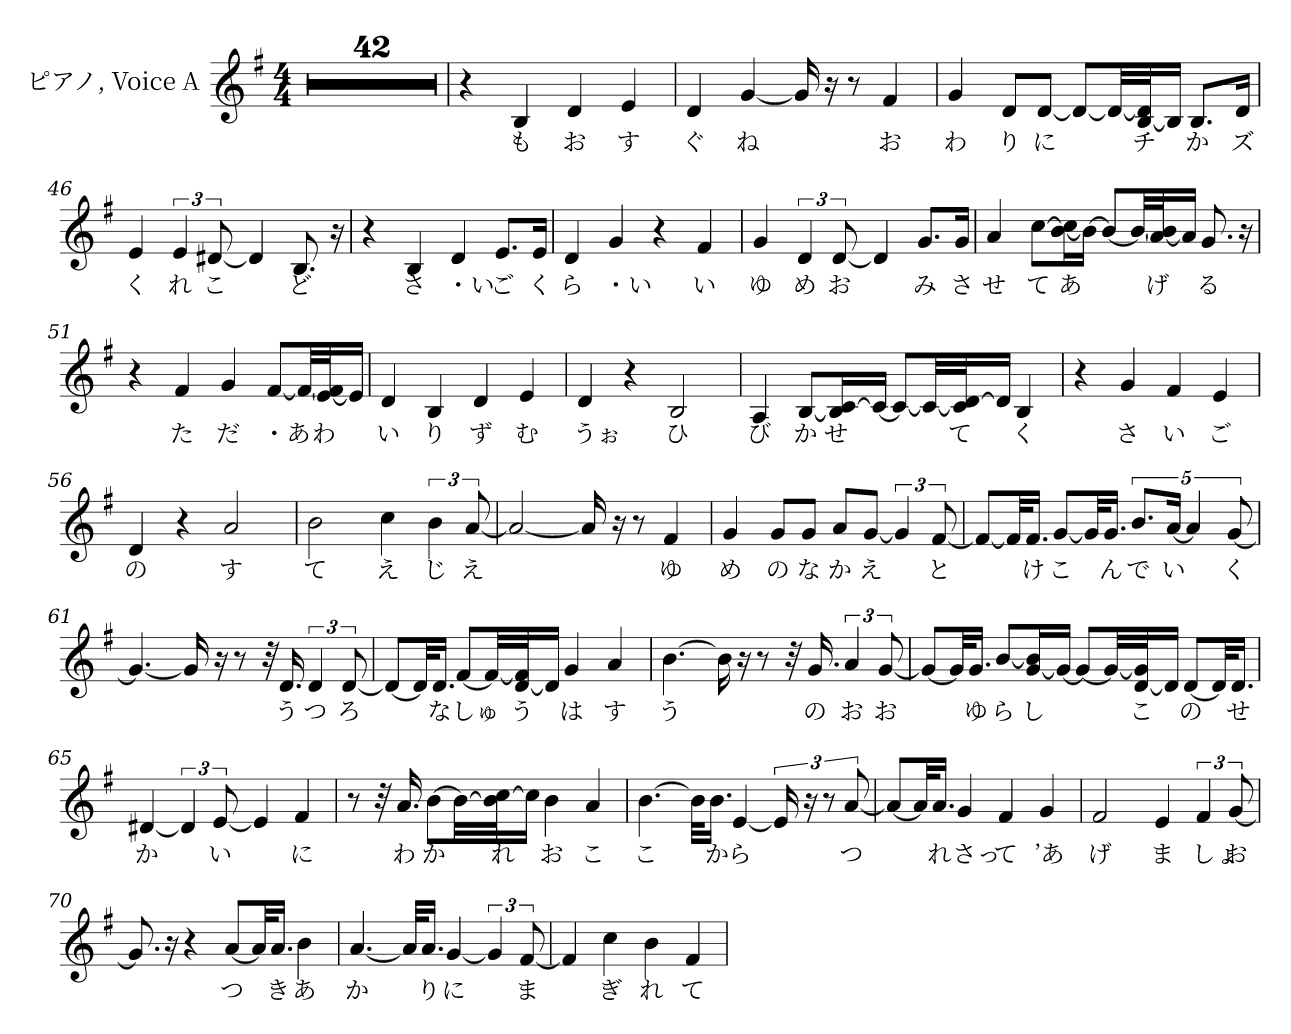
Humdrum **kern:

**kern	**text
*part1	*part1
*staff1	*staff1
*I"ピアノ, Voice A	*
*clefG2	*
*k[f#]	*
*M4/4	*
*MM210	*
=1	=1
1r	.
=2	=2
1r	.
=3	=3
1r	.
=4	=4
1r	.
=5	=5
1r	.
=6	=6
1r	.
=7	=7
1r	.
=8	=8
1r	.
=9	=9
1r	.
=10	=10
1r	.
=11	=11
1r	.
=12	=12
1r	.
=13	=13
1r	.
=14	=14
1r	.
=15	=15
1r	.
=16	=16
1r	.
=17	=17
1r	.
=18	=18
1r	.
!!LO:LB:g=z
=19	=19
1r	.
=20	=20
1r	.
=21	=21
1r	.
=22	=22
1r	.
=23	=23
1r	.
=24	=24
1r	.
=25	=25
1r	.
=26	=26
1r	.
=27	=27
1r	.
=28	=28
1r	.
=29	=29
1r	.
=30	=30
1r	.
=31	=31
1r	.
=32	=32
1r	.
=33	=33
1r	.
=34	=34
1r	.
=35	=35
1r	.
=36	=36
1r	.
!!LO:LB:g=z
=37	=37
1r	.
=38	=38
1r	.
=39	=39
1r	.
=40	=40
1r	.
=41	=41
1r	.
=42	=42
1r	.
=43	=43
4r	.
!	!LO:LY:b
4B/	も
!	!LO:LY:b
4d/	お
!	!LO:LY:b
4e/	す
=44	=44
!	!LO:LY:b
4d/	ぐ
!	!LO:LY:b
[4g/	ね
16g/]	.
16r	.
8r	.
!	!LO:LY:b
4f#/	お
=45	=45
!	!LO:LY:b
4g/	わ
!	!LO:LY:b
8d/L	り
!	!LO:LY:b
[8d/J	に
8d/L_	.
32d/LL_	.
!	!LO:LY:b
[32B/ 32d/]J	チ
16B/JJ]	.
!	!LO:LY:b
8.B/L	か
!	!LO:LY:b
16d/Jk	ズ
=46	=46
!	!LO:LY:b
4e/	く
!	!LO:LY:b
6e/	れ
!	!LO:LY:b
[12d#X/	こ
4d#/]	.
!	!LO:LY:b
8.B/	ど
16r	.
!!LO:LB:g=z
=47	=47
4r	.
!	!LO:LY:b
4B/	さ
!	!LO:LY:b
4d/	・い
!	!LO:LY:b
8.e/L	ご
!	!LO:LY:b
16e/Jk	く
=48	=48
!	!LO:LY:b
4d/	ら
!	!LO:LY:b
4g/	・い
4r	.
!	!LO:LY:b
4f#/	い
=49	=49
!	!LO:LY:b
4g/	ゆ
!	!LO:LY:b
6d/	め
!	!LO:LY:b
[12d/	お
4d/]	.
!	!LO:LY:b
8.g/L	み
!	!LO:LY:b
16g/Jk	さ
=50	=50
!	!LO:LY:b
4a/	せ
!	!LO:LY:b
[8cc\L	て
!	!LO:LY:b
[16b\ 16cc\]L	あ
16b\JJ_	.
8b/L_	.
32b/LL_	.
!	!LO:LY:b
[32a/ 32b/]J	げ
16a/JJ]	.
!	!LO:LY:b
8.g/	る
16r	.
=51	=51
4r	.
!	!LO:LY:b
4f#/	た
!	!LO:LY:b
4g/	だ
!	!LO:LY:b
[8f#/L	・あ
32f#/LL_	.
!	!LO:LY:b
[32e/ 32f#/]J	わ
16e/JJ]	.
=52	=52
!	!LO:LY:b
4d/	い
!	!LO:LY:b
4B/	り
!	!LO:LY:b
4d/	ず
!	!LO:LY:b
4e/	む
!!LO:LB:g=z
=53	=53
!	!LO:LY:b
4d/	うぉ
4r	.
!	!LO:LY:b
2B/	ひ
=54	=54
!	!LO:LY:b
4A/	び
!	!LO:LY:b
[8B/L	か
!	!LO:LY:b
16B/] [16c/L	せ
16c/JJ_	.
8c/L_	.
32c/LL_	.
!	!LO:LY:b
32c/] [32d/J	て
16d/JJ]	.
!	!LO:LY:b
4B/	く
=55	=55
4r	.
!	!LO:LY:b
4g/	さ
!	!LO:LY:b
4f#/	い
!	!LO:LY:b
4e/	ご
=56	=56
!	!LO:LY:b
4d/	の
4r	.
!	!LO:LY:b
2a/	す
=57	=57
!	!LO:LY:b
2b\	て
!	!LO:LY:b
4cc\	え
!	!LO:LY:b
6b\	じ
!	!LO:LY:b
[12a/	え
=58	=58
2a/_	.
16a/]	.
16r	.
8r	.
!	!LO:LY:b
4f#/	ゆ
=59	=59
!	!LO:LY:b
4g/	め
!	!LO:LY:b
8g/L	の
!	!LO:LY:b
8g/J	な
!	!LO:LY:b
8a/L	か
!	!LO:LY:b
[8g/J	え
6g/]	.
!	!LO:LY:b
[12f#/	と
!!LO:LB:g=z
=60	=60
8f#/L_	.
32f#/KL]	.
!	!LO:LY:b
16.f#/JJ	け
!	!LO:LY:b
[8g/L	こ
32g/KL]	.
!	!LO:LY:b
16.g/JJ	ん
!	!LO:LY:b
10.b/L	で
!	!LO:LY:b
[20a/Jk	い
5a/]	.
!	!LO:LY:b
[10g/	く
=61	=61
4.g/_	.
16g/]	.
16r	.
8r	.
32r	.
!	!LO:LY:b
16.d/	う
!	!LO:LY:b
6d/	つ
!	!LO:LY:b
[12d/	ろ
=62	=62
8d/L_	.
32d/KL]	.
!	!LO:LY:b
16.d/JJ	な
!	!LO:LY:b
[8f#/L	しゅ
32f#/LL_	.
!	!LO:LY:b
[32d/ 32f#/]J	う
16d/JJ]	.
!	!LO:LY:b
4g/	は
!	!LO:LY:b
4a/	す
=63	=63
!	!LO:LY:b
[4.b\	う
16b\]	.
16r	.
8r	.
32r	.
!	!LO:LY:b
16.g/	の
!	!LO:LY:b
6a/	お
!	!LO:LY:b
[12g/	お
!!LO:LB:g=z
=64	=64
8g/L_	.
32g/KL]	.
!	!LO:LY:b
16.g/JJ	ゆ
!	!LO:LY:b
[8b/L	ら
!	!LO:LY:b
[16g/ 16b/]L	し
16g/JJ_	.
8g/L_	.
32g/LL_	.
!	!LO:LY:b
[32d/ 32g/]J	こ
16d/JJ]	.
!	!LO:LY:b
[8d/L	の
32d/KL]	.
!	!LO:LY:b
16.d/JJ	せ
=65	=65
!	!LO:LY:b
[4d#X/	か
6d#/]	.
!	!LO:LY:b
[12e/	い
4e/]	.
!	!LO:LY:b
4f#/	に
=66	=66
8r	.
32r	.
!	!LO:LY:b
16.a/	わ
!	!LO:LY:b
[8b\L	か
32b\LL_	.
!	!LO:LY:b
32b\] [32cc\J	れ
16cc\JJ]	.
!	!LO:LY:b
4b\	お
!	!LO:LY:b
4a/	こ
=67	=67
!	!LO:LY:b
[4.b\	こ
32b\KLL]	.
!	!LO:LY:b
16.b\JJ	か
!	!LO:LY:b
[4e/	ら
24e/]	.
24r	.
12r	.
!	!LO:LY:b
[12a/	つ
!!LO:LB:g=z
=68	=68
8a/L_	.
32a/KL]	.
!	!LO:LY:b
16.a/JJ	れ
!	!LO:LY:b
4g/	さっ
!	!LO:LY:b
4f#/	て
!	!LO:LY:b
4g/	’あ
=69	=69
!	!LO:LY:b
2f#/	げ
!	!LO:LY:b
4e/	ま
!	!LO:LY:b
6f#/	しょ
!	!LO:LY:b
[12g/	お
=70	=70
8.g/]	.
16r	.
4r	.
!	!LO:LY:b
[8a/L	つ
32a/KL]	.
!	!LO:LY:b
16.a/JJ	き
!	!LO:LY:b
4b\	あ
=71	=71
!	!LO:LY:b
[4.a/	か
32a/KLL]	.
!	!LO:LY:b
16.a/JJ	り
!	!LO:LY:b
[4g/	に
6g/]	.
!	!LO:LY:b
[12f#/	ま
=72	=72
4f#/]	.
!	!LO:LY:b
4cc\	ぎ
!	!LO:LY:b
4b\	れ
!	!LO:LY:b
4f#/	て
=	=
*-	*-
